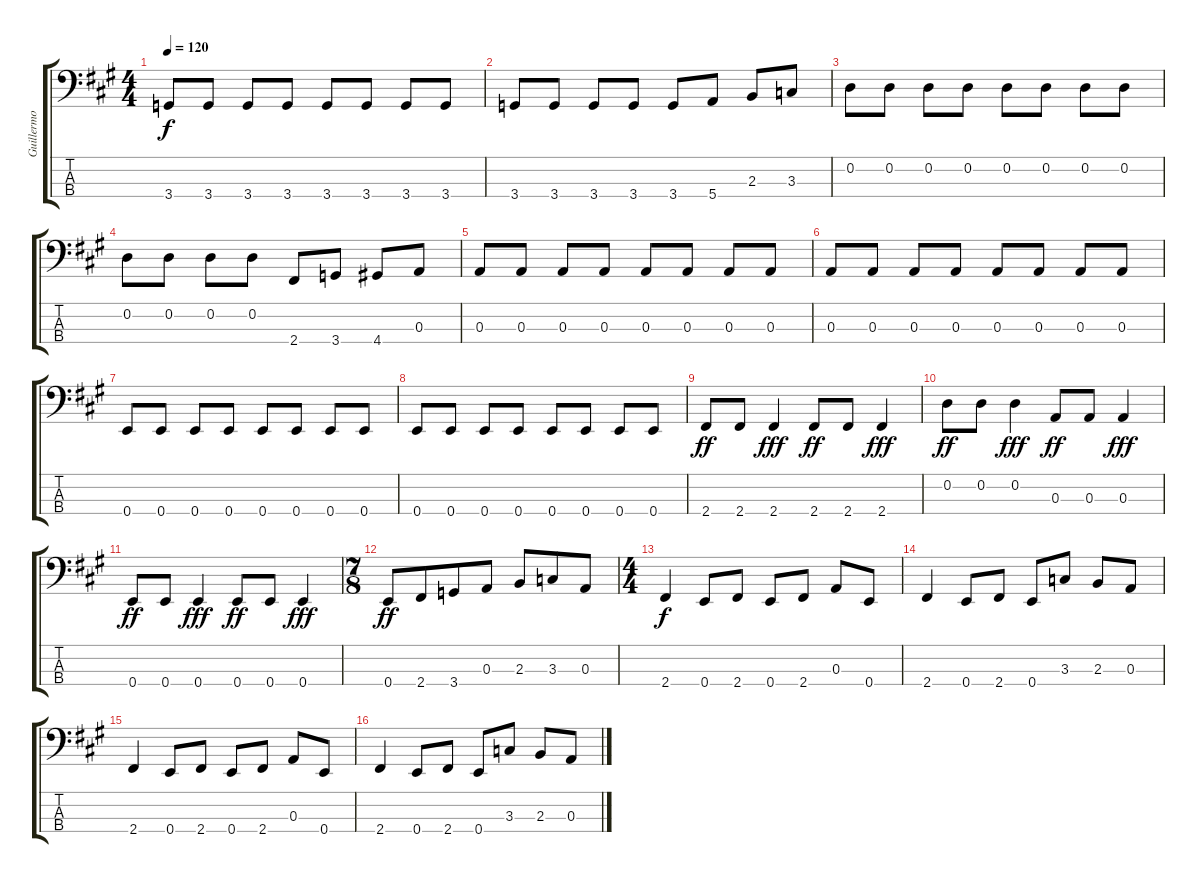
\track ("Guillermo Sanchez" "Guillermo ") {instrument electricbasspick}
\staff {score tabs}
\tuning (G2 D2 A1 E1) {hide}
\ts (4 4)
\tempo 120
\clef f4
\ks a
3.4.8{dy f} 3.4.8 3.4.8 3.4.8 3.4.8 3.4.8 3.4.8 3.4.8 |
3.4.8 3.4.8 3.4.8 3.4.8 3.4.8 5.4.8 2.3.8 3.3.8 |
0.2.8 0.2.8 0.2.8 0.2.8 0.2.8 0.2.8 0.2.8 0.2.8 |
0.2.8 0.2.8 0.2.8 0.2.8 2.4.8 3.4.8 4.4.8 0.3.8 |
0.3.8 0.3.8 0.3.8 0.3.8 0.3.8 0.3.8 0.3.8 0.3.8 |
0.3.8 0.3.8 0.3.8 0.3.8 0.3.8 0.3.8 0.3.8 0.3.8 |
0.4.8 0.4.8 0.4.8 0.4.8 0.4.8 0.4.8 0.4.8 0.4.8 |
0.4.8 0.4.8 0.4.8 0.4.8 0.4.8 0.4.8 0.4.8 0.4.8 |
2.4.8{dy ff} 2.4.8 2.4.4{dy fff} 2.4.8{dy ff} 2.4.8 2.4.4{dy fff} |
0.2.8{dy ff} 0.2.8 0.2.4{dy fff} 0.3.8{dy ff} 0.3.8 0.3.4{dy fff} |
0.4.8{dy ff} 0.4.8 0.4.4{dy fff} 0.4.8{dy ff} 0.4.8 0.4.4{dy fff} |
\ts (7 8)
0.4.8{dy ff} 2.4.8 3.4.8 0.3.8 2.3.8 3.3.8 0.3.8 |
\ts (4 4)
2.4.4{dy f} 0.4.8 2.4.8 0.4.8 2.4.8 0.3.8 0.4.8 |
2.4.4 0.4.8 2.4.8 0.4.8 3.3.8 2.3.8 0.3.8 |
2.4.4 0.4.8 2.4.8 0.4.8 2.4.8 0.3.8 0.4.8 |
2.4.4 0.4.8 2.4.8 0.4.8 3.3.8 2.3.8 0.3.8
